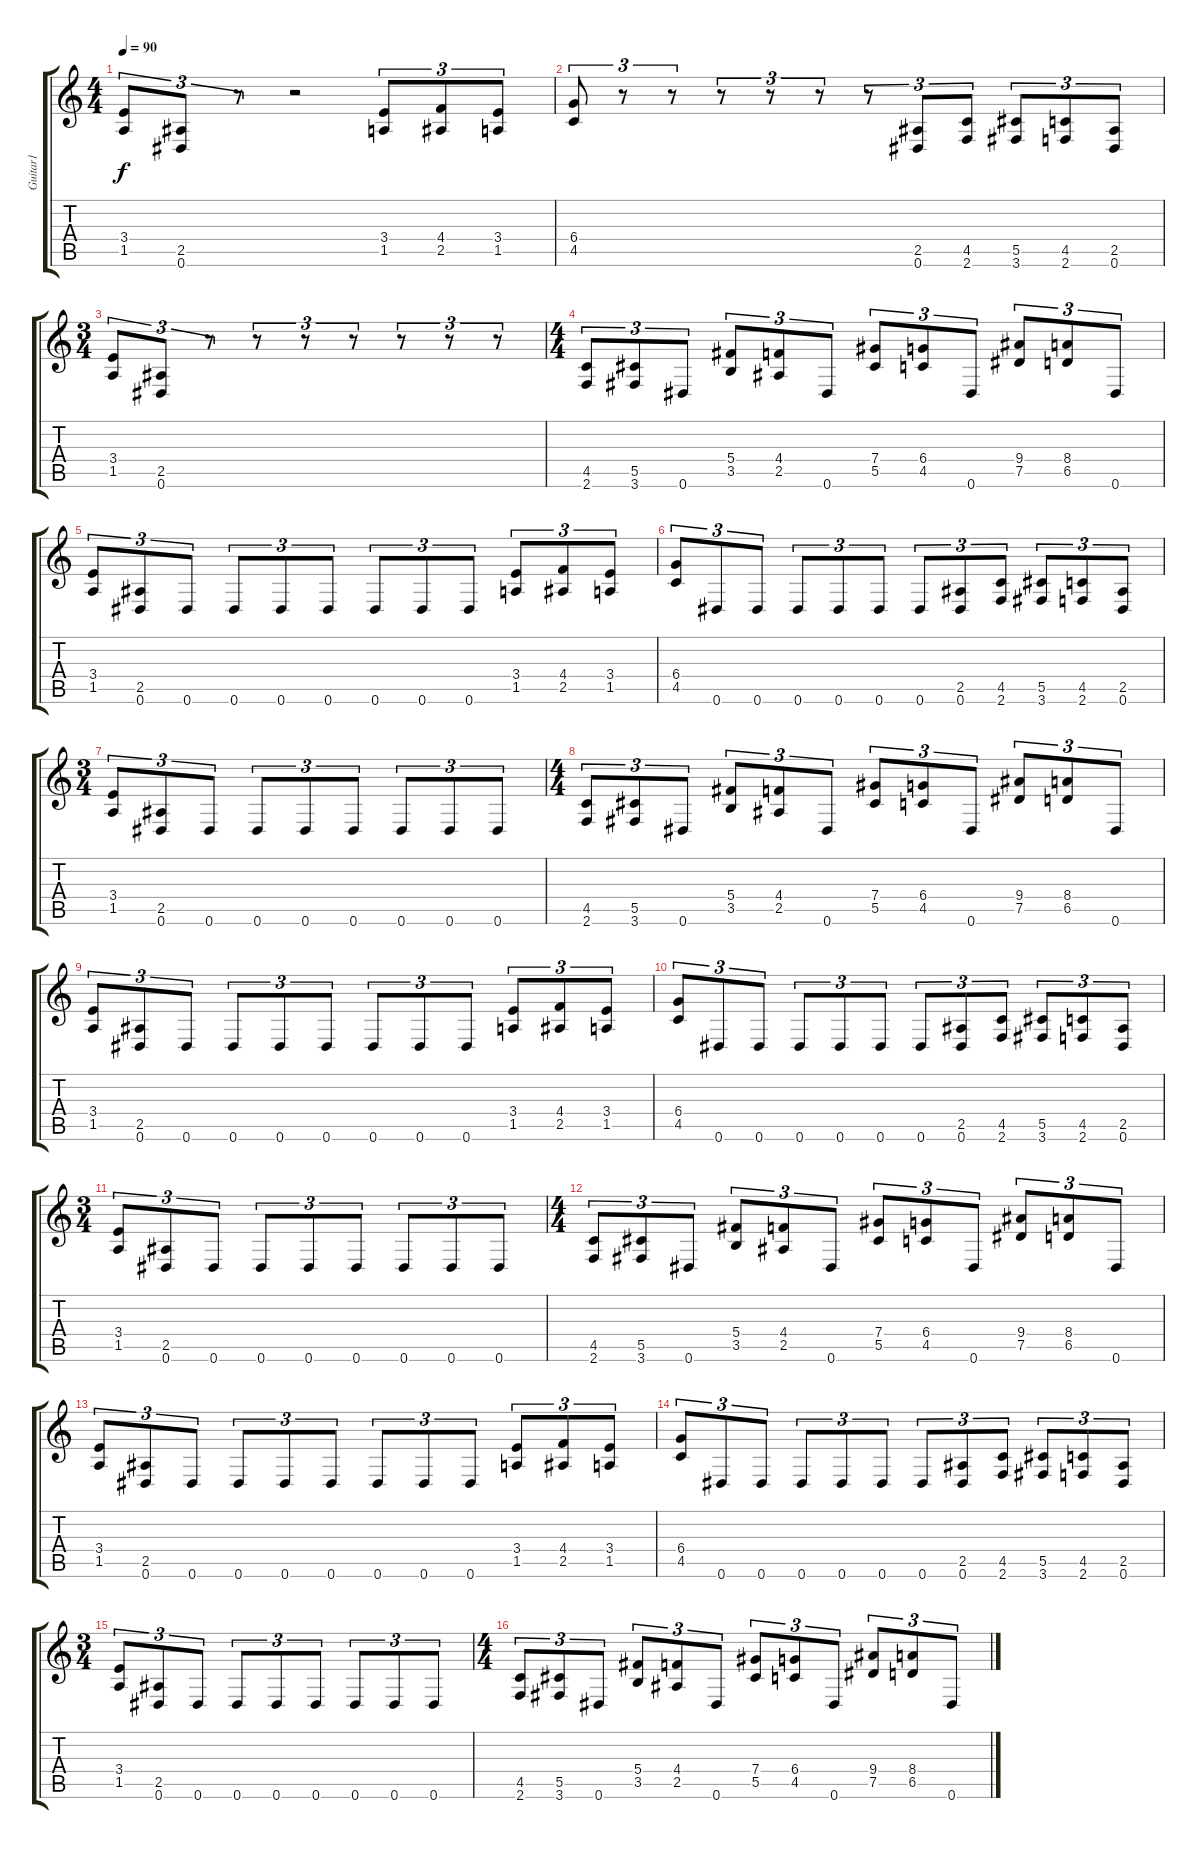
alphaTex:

\track ("Guitar1" "Guitar1") {instrument overdrivenguitar}
\staff {score tabs}
\tuning (Eb4 Bb3 Gb3 Db3 Ab2 Eb2) {hide}
\ts (4 4)
\tempo 90
\clef g2
\ks c
(3.4 1.5).8{tu (3 2) dy f instrument overdrivenguitar} (2.5 0.6).8{tu (3 2)} r.8{tu (3 2)} r.2 (3.4 1.5).8{tu (3 2)} (4.4 2.5).8{tu (3 2)} (3.4 1.5).8{tu (3 2)} |
(6.4 4.5).8{tu (3 2)} r.8{tu (3 2)} r.8{tu (3 2)} r.8{tu (3 2)} r.8{tu (3 2)} r.8{tu (3 2)} r.8{tu (3 2)} (2.5 0.6).8{tu (3 2)} (4.5 2.6).8{tu (3 2)} (5.5 3.6).8{tu (3 2)} (4.5 2.6).8{tu (3 2)} (2.5 0.6).8{tu (3 2)} |
\ts (3 4)
(3.4 1.5).8{tu (3 2)} (2.5 0.6).8{tu (3 2)} r.8{tu (3 2)} r.8{tu (3 2)} r.8{tu (3 2)} r.8{tu (3 2)} r.8{tu (3 2)} r.8{tu (3 2)} r.8{tu (3 2)} |
\ts (4 4)
(4.5 2.6).8{tu (3 2)} (5.5 3.6).8{tu (3 2)} 0.6.8{tu (3 2)} (5.4 3.5).8{tu (3 2)} (4.4 2.5).8{tu (3 2)} 0.6.8{tu (3 2)} (7.4 5.5).8{tu (3 2)} (6.4 4.5).8{tu (3 2)} 0.6.8{tu (3 2)} (9.4 7.5).8{tu (3 2)} (8.4 6.5).8{tu (3 2)} 0.6.8{tu (3 2)} |
(3.4 1.5).8{tu (3 2)} (2.5 0.6).8{tu (3 2)} 0.6.8{tu (3 2)} 0.6.8{tu (3 2)} 0.6.8{tu (3 2)} 0.6.8{tu (3 2)} 0.6.8{tu (3 2)} 0.6.8{tu (3 2)} 0.6.8{tu (3 2)} (3.4 1.5).8{tu (3 2)} (4.4 2.5).8{tu (3 2)} (3.4 1.5).8{tu (3 2)} |
(6.4 4.5).8{tu (3 2)} 0.6.8{tu (3 2)} 0.6.8{tu (3 2)} 0.6.8{tu (3 2)} 0.6.8{tu (3 2)} 0.6.8{tu (3 2)} 0.6.8{tu (3 2)} (2.5 0.6).8{tu (3 2)} (4.5 2.6).8{tu (3 2)} (5.5 3.6).8{tu (3 2)} (4.5 2.6).8{tu (3 2)} (2.5 0.6).8{tu (3 2)} |
\ts (3 4)
(3.4 1.5).8{tu (3 2)} (2.5 0.6).8{tu (3 2)} 0.6.8{tu (3 2)} 0.6.8{tu (3 2)} 0.6.8{tu (3 2)} 0.6.8{tu (3 2)} 0.6.8{tu (3 2)} 0.6.8{tu (3 2)} 0.6.8{tu (3 2)} |
\ts (4 4)
(4.5 2.6).8{tu (3 2)} (5.5 3.6).8{tu (3 2)} 0.6.8{tu (3 2)} (5.4 3.5).8{tu (3 2)} (4.4 2.5).8{tu (3 2)} 0.6.8{tu (3 2)} (7.4 5.5).8{tu (3 2)} (6.4 4.5).8{tu (3 2)} 0.6.8{tu (3 2)} (9.4 7.5).8{tu (3 2)} (8.4 6.5).8{tu (3 2)} 0.6.8{tu (3 2)} |
(3.4 1.5).8{tu (3 2)} (2.5 0.6).8{tu (3 2)} 0.6.8{tu (3 2)} 0.6.8{tu (3 2)} 0.6.8{tu (3 2)} 0.6.8{tu (3 2)} 0.6.8{tu (3 2)} 0.6.8{tu (3 2)} 0.6.8{tu (3 2)} (3.4 1.5).8{tu (3 2)} (4.4 2.5).8{tu (3 2)} (3.4 1.5).8{tu (3 2)} |
(6.4 4.5).8{tu (3 2)} 0.6.8{tu (3 2)} 0.6.8{tu (3 2)} 0.6.8{tu (3 2)} 0.6.8{tu (3 2)} 0.6.8{tu (3 2)} 0.6.8{tu (3 2)} (2.5 0.6).8{tu (3 2)} (4.5 2.6).8{tu (3 2)} (5.5 3.6).8{tu (3 2)} (4.5 2.6).8{tu (3 2)} (2.5 0.6).8{tu (3 2)} |
\ts (3 4)
(3.4 1.5).8{tu (3 2)} (2.5 0.6).8{tu (3 2)} 0.6.8{tu (3 2)} 0.6.8{tu (3 2)} 0.6.8{tu (3 2)} 0.6.8{tu (3 2)} 0.6.8{tu (3 2)} 0.6.8{tu (3 2)} 0.6.8{tu (3 2)} |
\ts (4 4)
(4.5 2.6).8{tu (3 2)} (5.5 3.6).8{tu (3 2)} 0.6.8{tu (3 2)} (5.4 3.5).8{tu (3 2)} (4.4 2.5).8{tu (3 2)} 0.6.8{tu (3 2)} (7.4 5.5).8{tu (3 2)} (6.4 4.5).8{tu (3 2)} 0.6.8{tu (3 2)} (9.4 7.5).8{tu (3 2)} (8.4 6.5).8{tu (3 2)} 0.6.8{tu (3 2)} |
(3.4 1.5).8{tu (3 2)} (2.5 0.6).8{tu (3 2)} 0.6.8{tu (3 2)} 0.6.8{tu (3 2)} 0.6.8{tu (3 2)} 0.6.8{tu (3 2)} 0.6.8{tu (3 2)} 0.6.8{tu (3 2)} 0.6.8{tu (3 2)} (3.4 1.5).8{tu (3 2)} (4.4 2.5).8{tu (3 2)} (3.4 1.5).8{tu (3 2)} |
(6.4 4.5).8{tu (3 2)} 0.6.8{tu (3 2)} 0.6.8{tu (3 2)} 0.6.8{tu (3 2)} 0.6.8{tu (3 2)} 0.6.8{tu (3 2)} 0.6.8{tu (3 2)} (2.5 0.6).8{tu (3 2)} (4.5 2.6).8{tu (3 2)} (5.5 3.6).8{tu (3 2)} (4.5 2.6).8{tu (3 2)} (2.5 0.6).8{tu (3 2)} |
\ts (3 4)
(3.4 1.5).8{tu (3 2)} (2.5 0.6).8{tu (3 2)} 0.6.8{tu (3 2)} 0.6.8{tu (3 2)} 0.6.8{tu (3 2)} 0.6.8{tu (3 2)} 0.6.8{tu (3 2)} 0.6.8{tu (3 2)} 0.6.8{tu (3 2)} |
\ts (4 4)
(4.5 2.6).8{tu (3 2)} (5.5 3.6).8{tu (3 2)} 0.6.8{tu (3 2)} (5.4 3.5).8{tu (3 2)} (4.4 2.5).8{tu (3 2)} 0.6.8{tu (3 2)} (7.4 5.5).8{tu (3 2)} (6.4 4.5).8{tu (3 2)} 0.6.8{tu (3 2)} (9.4 7.5).8{tu (3 2)} (8.4 6.5).8{tu (3 2)} 0.6.8{tu (3 2)}
